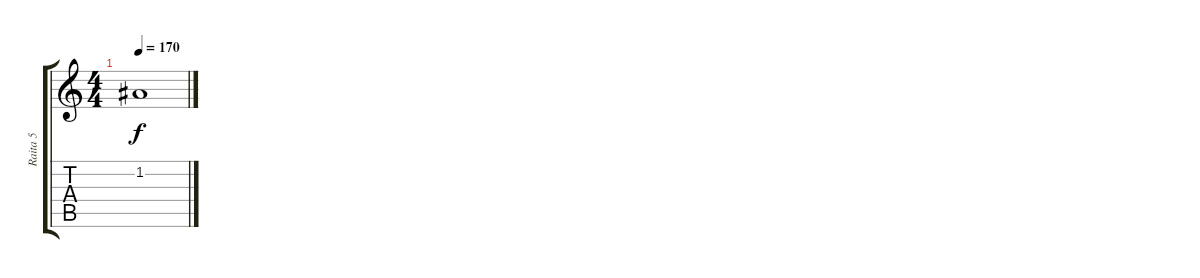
\track ("Raita 5" "Raita 5") {instrument distortionguitar}
\staff {score tabs}
\tuning (D4 A3 F3 C3 G2 D2) {hide}
\ts (4 4)
\tempo 170
\clef g2
\ks c
1.2{t}.1{dy f volume 0}
